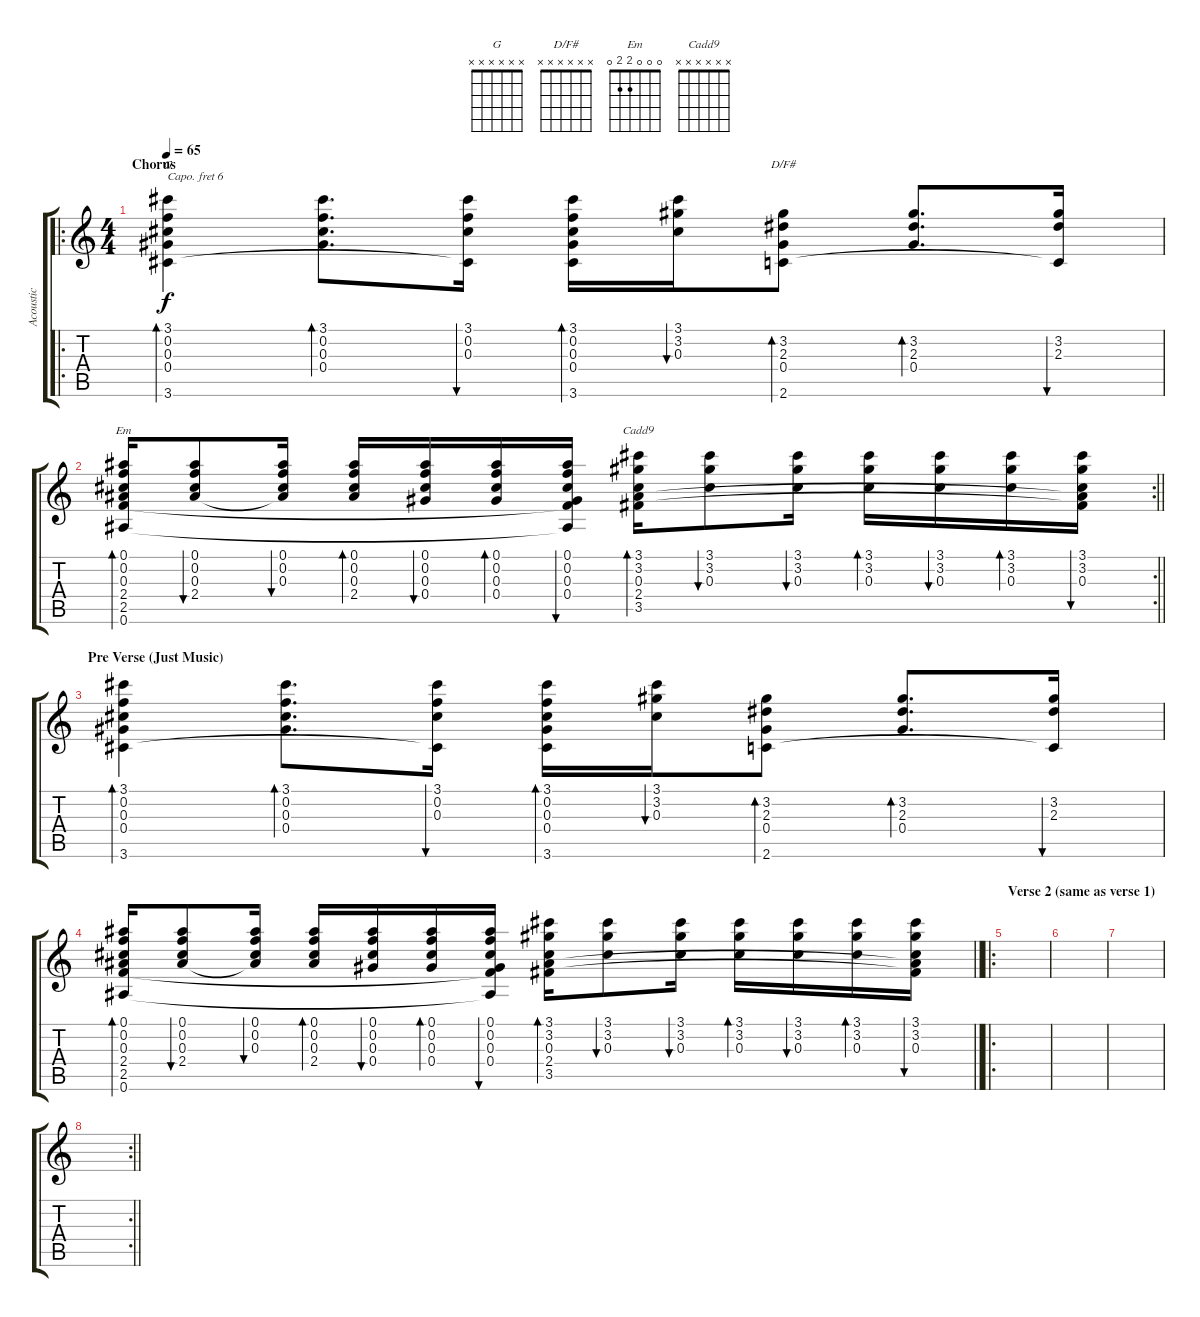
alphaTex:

\track ("Acoustic" "Acoustic") {instrument acousticguitarsteel}
\staff {score tabs}
\capo 6
\tuning (E4 B3 G3 D3 A2 E2) {hide}
\chord ("G" x x x x x x)
\chord ("D/F#" x x x x x x)
\chord ("Em" 0 0 0 2 2 0)
\chord ("Cadd9" x x x x x x)
\ro
\ts (4 4)
\section ("" "Chorus")
\tempo 65
\clef g2
\ks c
(3.1 0.2 0.3 0.4 3.6).4{bd 60 ch "G" dy f} (3.1 0.2 0.3 0.4).8{d bd 30} (3.1 0.2 0.3 3.6{t}).16{bu 30} (3.1 0.2 0.3 0.4 3.6).16{bd 30} (3.1 3.2 0.3).16{bu 30} (3.2 2.3 0.4 2.6).8{bd 30 ch "D/F#"} (3.2 2.3 0.4).8{d bd 60} (3.2 2.3 2.6{t}).16{bu 30} |
\rc 2
\barLineRight lightlight
(0.1 0.2 0.3 2.4 2.5 0.6).16{bd 30 ch "Em"} (0.1 0.2 0.3 2.4).8{bu 30} (0.1 0.2 0.3 2.4{t}).16{bu 30} (0.1 0.2 0.3 2.4).16{bd 30} (0.1 0.2 0.3 0.4).16{bu 30} (0.1 0.2 0.3 0.4).16{bd 30} (0.1 0.2 0.3 0.4 2.5{t} 0.6{t}).16{bu 30} (3.1 3.2 0.3 2.4 3.5).16{bd 30 ch "Cadd9"} (3.1 3.2 0.3).8{bu 30} (3.1 3.2 0.3).16{bu 30} (3.1 3.2 0.3).16{bd 30} (3.1 3.2 0.3).16{bu 30} (3.1 3.2 0.3).16{bd 30} (3.1 3.2 0.3 2.4{t} 3.5{t}).16{bu 30} |
\section ("" "Pre Verse (Just Music)")
(3.1 0.2 0.3 0.4 3.6).4{bd 60} (3.1 0.2 0.3 0.4).8{d bd 30} (3.1 0.2 0.3 3.6{t}).16{bu 30} (3.1 0.2 0.3 0.4 3.6).16{bd 30} (3.1 3.2 0.3).16{bu 30} (3.2 2.3 0.4 2.6).8{bd 30} (3.2 2.3 0.4).8{d bd 60} (3.2 2.3 2.6{t}).16{bu 30} |
\barLineRight lightlight
(0.1 0.2 0.3 2.4 2.5 0.6).16{bd 30} (0.1 0.2 0.3 2.4).8{bu 30} (0.1 0.2 0.3 2.4{t}).16{bu 30} (0.1 0.2 0.3 2.4).16{bd 30} (0.1 0.2 0.3 0.4).16{bu 30} (0.1 0.2 0.3 0.4).16{bd 30} (0.1 0.2 0.3 0.4 2.5{t} 0.6{t}).16{bu 30} (3.1 3.2 0.3 2.4 3.5).16{bd 30} (3.1 3.2 0.3).8{bu 30} (3.1 3.2 0.3).16{bu 30} (3.1 3.2 0.3).16{bd 30} (3.1 3.2 0.3).16{bu 30} (3.1 3.2 0.3).16{bd 30} (3.1 3.2 0.3 2.4{t} 3.5{t}).16{bu 30} |
\ro
\section ("" "Verse 2 (same as verse 1)")
|
|
|
\rc 2
\barLineRight lightlight
